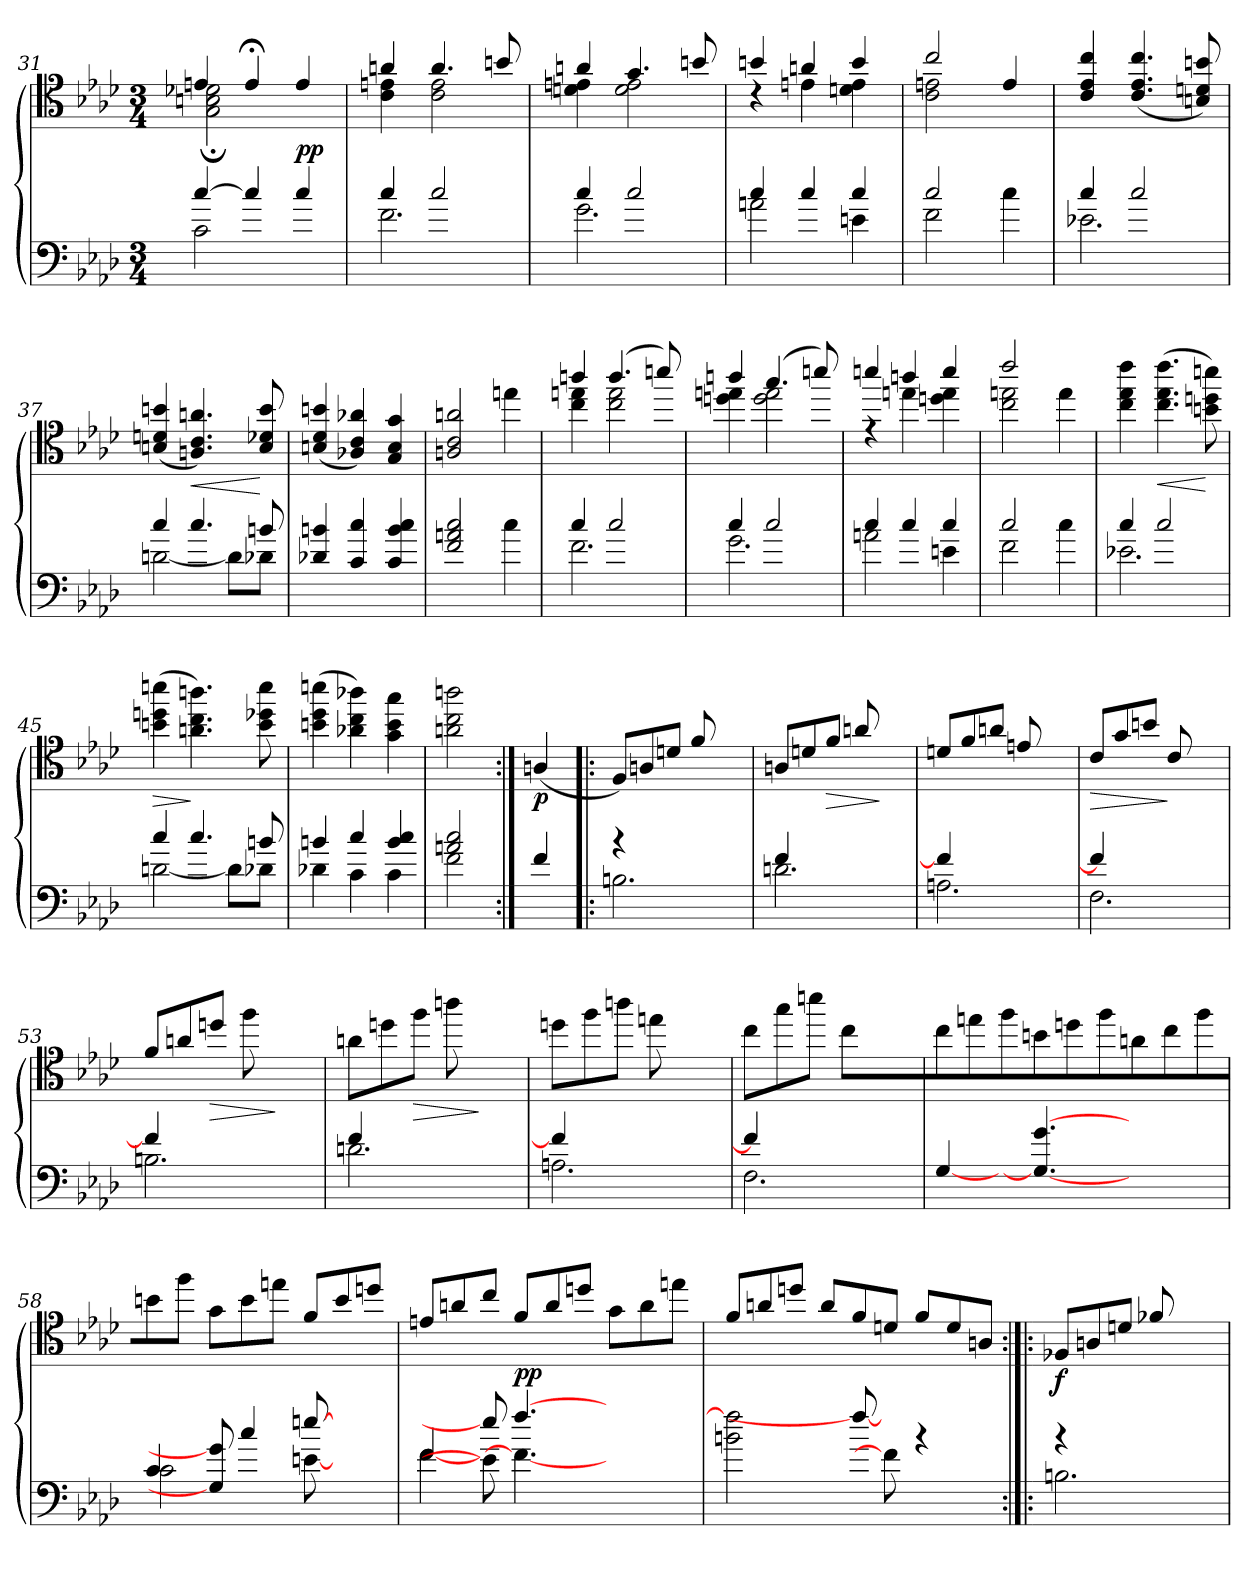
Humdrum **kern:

**kern	**kern	**dynam
*part1	*part1	*part1
*staff2	*staff1	*staff1/2
*clefF4	*clefC4	*
*k[b-e-a-d-]	*k[b-e-a-d-]	*
*M3/4	*M3/4	*
=31	=31	=31
*^	*^	*
[>4cc/	2c\	4e/	2G\; 2B\; 2d-X\;	.
4cc/]	.	4e;</	.	.
!	!	!	!	!LO:DY:a=2
4cc/	4ryy	4e/	4ryy	pp
=32	=32	=32	=32	=32
4cc/	2.f\	4a/	4c\ 4e\	.
2cc/	.	4.a/	2c\ 2e\	.
.	.	8b/	.	.
=33	=33	=33	=33	=33
4cc/	2.g\	4a/	4d\ 4e\	.
2cc/	.	4.g/	2d\ 2e\	.
.	.	8b/	.	.
=34	=34	=34	=34	=34
4cc/	2a\	4b/	4rc	.
4cc/	.	4a/	4e\	.
4cc/	4e\	4b/	4d\ 4e\	.
=35	=35	=35	=35	=35
2cc/	2f\	2cc/	2c\ 2e\	.
4ryy	4cc\	4e/	4ryy	.
*	*	*v	*v	*
!!LO:LB:g=z
=36	=36	=36	=36
4cc/	2.e-X\	4c/ 4e-/ 4cc/	.
2cc/	.	(<4.c/ 4.e-/ 4.cc/	.
.	.	8B/ 8d/ 8b/)	.
=37	=37	=37	=37
4cc/	[<2d\	(<4B/ 4d/ 4b/	.
!	!	!	!LO:HP:b
4.cc/	.	4.An/ 4.c/ 4.an/)	<
.	8d\L]	.	.
8b/	8d-X\J	8B/ 8d-/ 8b/	[
*v	*v	*	*
=38	=38	=38
4d-X/ 4b/	(<4B/ 4d-/ 4b/	.
4c/ 4cc/	4A-X/ 4c/ 4a-X/)	.
4c/ 4b/ 4cc/	4G/ 4B/ 4g/	.
=39	=39	=39
2f/ 2a/ 2cc/	2A/ 2c/ 2a/	.
4cc\	4ee\	.
=40	=40	=40
*^	*^	*
4cc/	2.f\	4aa/	4cc\ 4ee\	.
2cc/	.	(>4.aa/	2cc\ 2ee\	.
.	.	8bb/)	.	.
=41	=41	=41	=41	=41
4cc/	2.g\	4aa/	4dd\ 4ee\	.
2cc/	.	(>4.gg/	2dd\ 2ee\	.
.	.	8bb/)	.	.
=42	=42	=42	=42	=42
4cc/	2a\	4bb/	4re	.
4cc/	.	4aa/	4ee\	.
4cc/	4e\	4bb/	4dd\ 4ee\	.
!!LO:LB:g=z	!!
=43	=43	=43	=43	=43
2cc/	2f\	2ccc/	2cc\ 2ee\	.
4ryy	4cc\	4ryy	4ee\	.
*	*	*v	*v	*
=44	=44	=44	=44
4cc/	2.e-X\	4cc\ 4ee-\ 4ccc\	.
!	!	!	!LO:HP:b
2cc/	.	(>4.cc\ 4.ee-\ 4.ccc\	<
.	.	8b\ 8dd\ 8bb\)	[
=45	=45	=45	=45
!	!	!	!LO:HP:b
4cc/	[<2d\	(>4b\ 4dd\ 4bb\	>
4.cc/	.	4.an\ 4.cc\ 4.aan\)	]
.	8d\L]	.	.
8b/	8d-X\J	8b\ 8dd-\ 8bb\	.
=46	=46	=46	=46
4b/	4d-X\	(>4b\ 4dd-\ 4bb\	.
4cc/	4c\	4a-X\ 4cc\ 4aa-X\)	.
4b/ 4cc/	4c\	4g\ 4b\ 4gg\	.
=47	=47	=47	=47
2a/ 2cc/	2f\	2a\ 2cc\ 2aa\	.
=48:|!	=48:|!	=48:|!	=48:|!
!	!	!	!LO:DY:b
*v	*v	*	*
4f/	(<4A/	p
=49!|:	=49!|:	=49!|:
*^	*	*
4rb	2.B\	8F/L)	.
.	.	8A/	.
2ryy	.	8d/J	.
.	.	8f/L	.
.	.	4ryy	.
!!LO:LB:g=z
=50	=50	=50	=50
4f/	2.d\	8A/L	.
.	.	8d/	.
!	!	!	!LO:HP:b
2ryy	.	8f/J	>
.	.	8a/L	.
.	.	4ryy	]
=51	=51	=51	=51
4f/]	2.A\	8dn/L	.
.	.	8f/	.
2ryy	.	8a/J	.
.	.	8e/L	.
.	.	4ryy	.
=52	=52	=52	=52
!	!	!	!LO:HP:b
4f/]	2.F\	8c/L	>
.	.	8g/	.
2ryy	.	8b/J	.
.	.	8c/L	]
.	.	4ryy	.
=53	=53	=53	=53
4f/]	2.B\	8f/L	.
.	.	8a/	.
!	!	!	!LO:HP:b
2ryy	.	8dd/J	>
.	.	8ff\L	.
.	.	4ryy	]
!!LO:LB:g=z
=54	=54	=54	=54
4f/	2.d\	8a\L	.
.	.	8dd\	.
!	!	!	!LO:HP:b
2ryy	.	8ff\J	>
.	.	8aa\L	.
.	.	4ryy	]
=55	=55	=55	=55
4f/]	2.A\	8ddn\L	.
.	.	8ff\	.
2ryy	.	8aa\J	.
.	.	8ee\L	.
.	.	4ryy	.
=56	=56	=56	=56
4f/]	2.F\	8cc\L	.
.	.	8gg\	.
2ryy	.	8bb\J	.
.	.	8cc\L	.
.	.	4ryy	.
*v	*v	*	*
=57	=57	=57
[<4G/	8cc\L	.
.	8ee\	.
8ryy	8ff\J	.
4.G/_ [4.g/	8b\L	.
.	8dd\	.
.	8ff\J	.
4.ryy	8a\L	.
.	8cc\	.
.	8ff\J	.
!!LO:PB:g=z
=58	=58	=58
*^	*	*
4c/	2c\	8b\	.
.	.	8ff\J	.
8G/] 8g/]	.	8g\L	.
4cc/	.	8b\	.
.	8ryy	8ee\J	.
[8ee/	[8e\	8f/L	.
4ryy	4ryy	8b/	.
.	.	8dd/J	.
=59	=59	=59	=59
4f/	[<4f\	8e/L	.
.	.	8a/	.
8ee/]	8e\]	8cc/J	.
!	!	!	!LO:DY:b
[>4.ff/	4.f\_	8f/L	pp
.	.	8a/	.
.	.	8dd/J	.
4.ryy	4.ryy	8g\L	.
.	.	8a\	.
.	.	8ee\J	.
*v	*v	*	*
=60	=60	=60
2b\ 2ff\]	8f/L	.
.	8a/	.
.	8dd/J	.
.	8a/L	.
8ff/_	8f/	.
8f\]	8d/J	.
4rb	8f/L	.
.	8d/	.
8ryy	8A/J	.
=61:|!|:	=61:|!|:	=61:|!|:
*^	*	*
!	!	!	!LO:DY:b
4rb	2.B\	8F-X/L	f
.	.	8A/	.
2ryy	.	8d/J	.
.	.	8f-X/L	.
.	.	4ryy	.
*v	*v	*	*
=	=	=
*-	*-	*-
